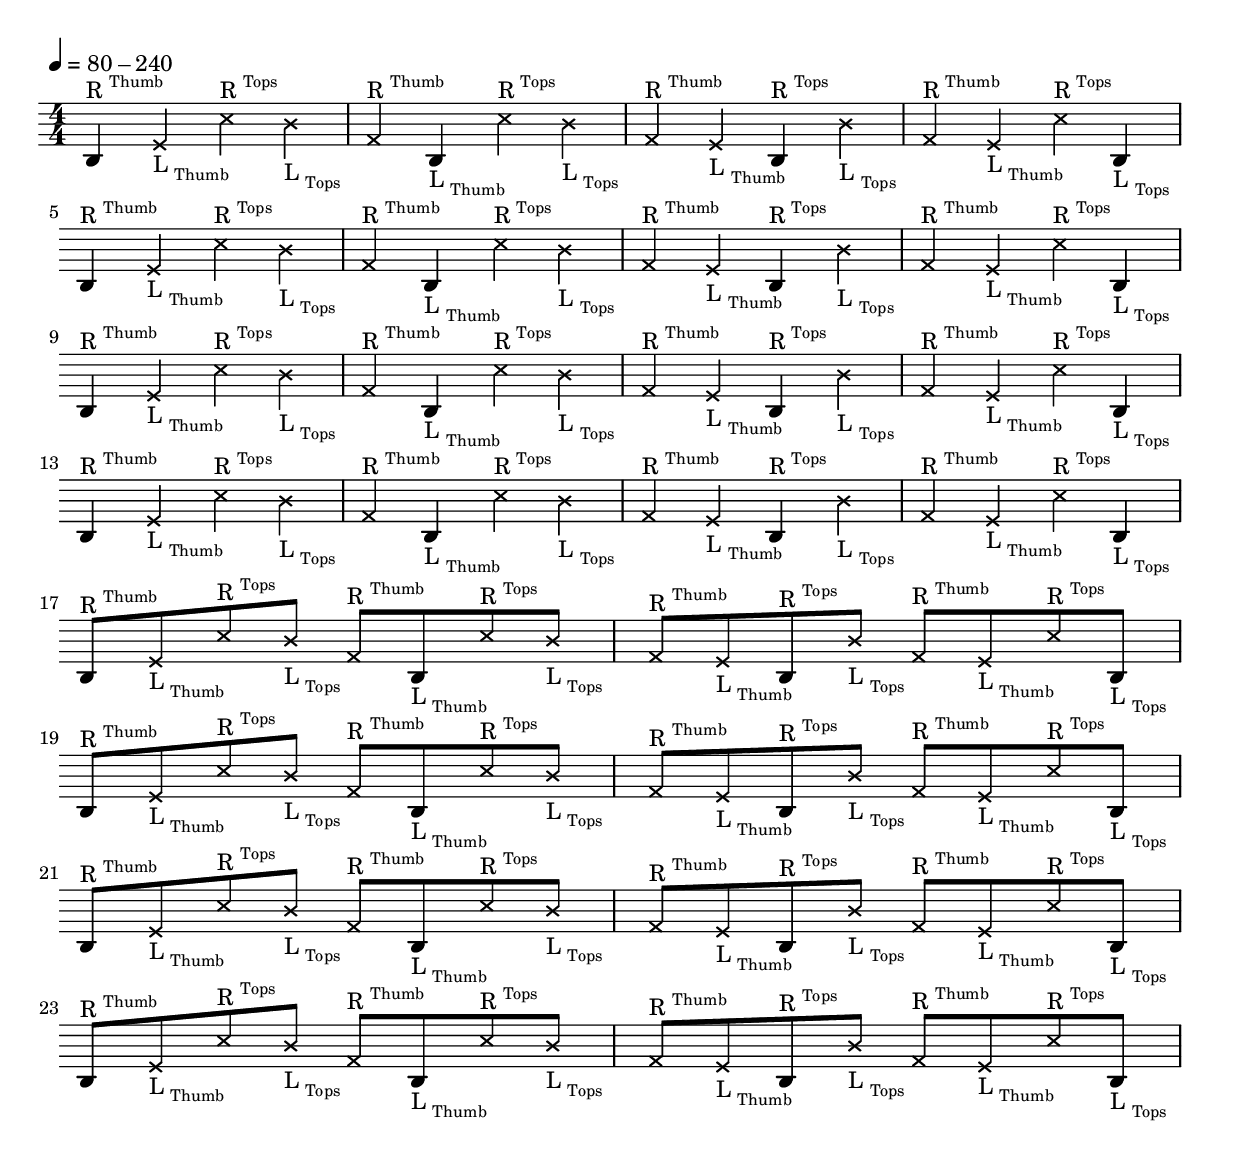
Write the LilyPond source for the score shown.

\version "2.24.1"
\include "../global.ly"

\layout {
  indent = -3.5
}

\relative {
  \defaultScoreSettings
  \tempo 4 = 80 - 240
  \time 4/4

  \rimNote

  \repeat unfold 4 { 
    \once \defaultNote  b4^\RThumbTop                     e_\LThumbBtm                     c'^\RTopsTop                     b_\LTopsBtm 
                        f4^\RThumbTop \once \defaultNote b,_\LThumbBtm                     c'^\RTopsTop                     b_\LTopsBtm 
                        f4^\RThumbTop                     e_\LThumbBtm \once \defaultNote   b^\RTopsTop                    b'_\LTopsBtm 
                        f4^\RThumbTop                     e_\LThumbBtm                     c'^\RTopsTop \once \defaultNote b,_\LTopsBtm 
    \break
  }

  \repeat unfold 4 { 
    \once \defaultNote  b8^\RThumbTop                     e_\LThumbBtm                     c'^\RTopsTop                     b_\LTopsBtm 
                        f8^\RThumbTop \once \defaultNote b,_\LThumbBtm                     c'^\RTopsTop                     b_\LTopsBtm 
                        f8^\RThumbTop                     e_\LThumbBtm \once \defaultNote   b^\RTopsTop                    b'_\LTopsBtm 
                        f8^\RThumbTop                     e_\LThumbBtm                     c'^\RTopsTop \once \defaultNote b,_\LTopsBtm 
    \break
  }



  \resetNoteHead
}